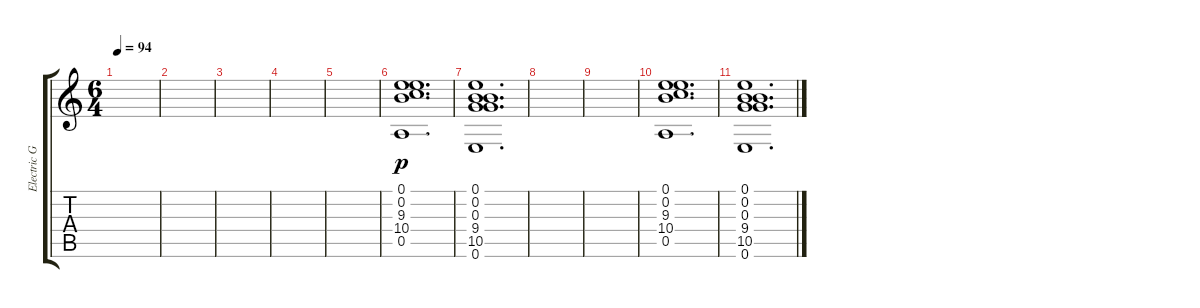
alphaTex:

\track ("Electric Guitar" "Electric G") {instrument overdrivenguitar}
\staff {score tabs}
\tuning (E4 B3 G3 D3 A2 E2) {hide}
\ts (6 4)
\tempo 94
\clef g2
\ks c
|
|
|
|
|
(0.1 0.2 9.3 10.4 0.5).1{d dy p volume 12 balance 0} |
(0.1 0.2 0.3 9.4 10.5 0.6).1{d} |
|
|
(0.1 0.2 9.3 10.4 0.5).1{d} |
(0.1 0.2 0.3 9.4 10.5 0.6).1{d}
